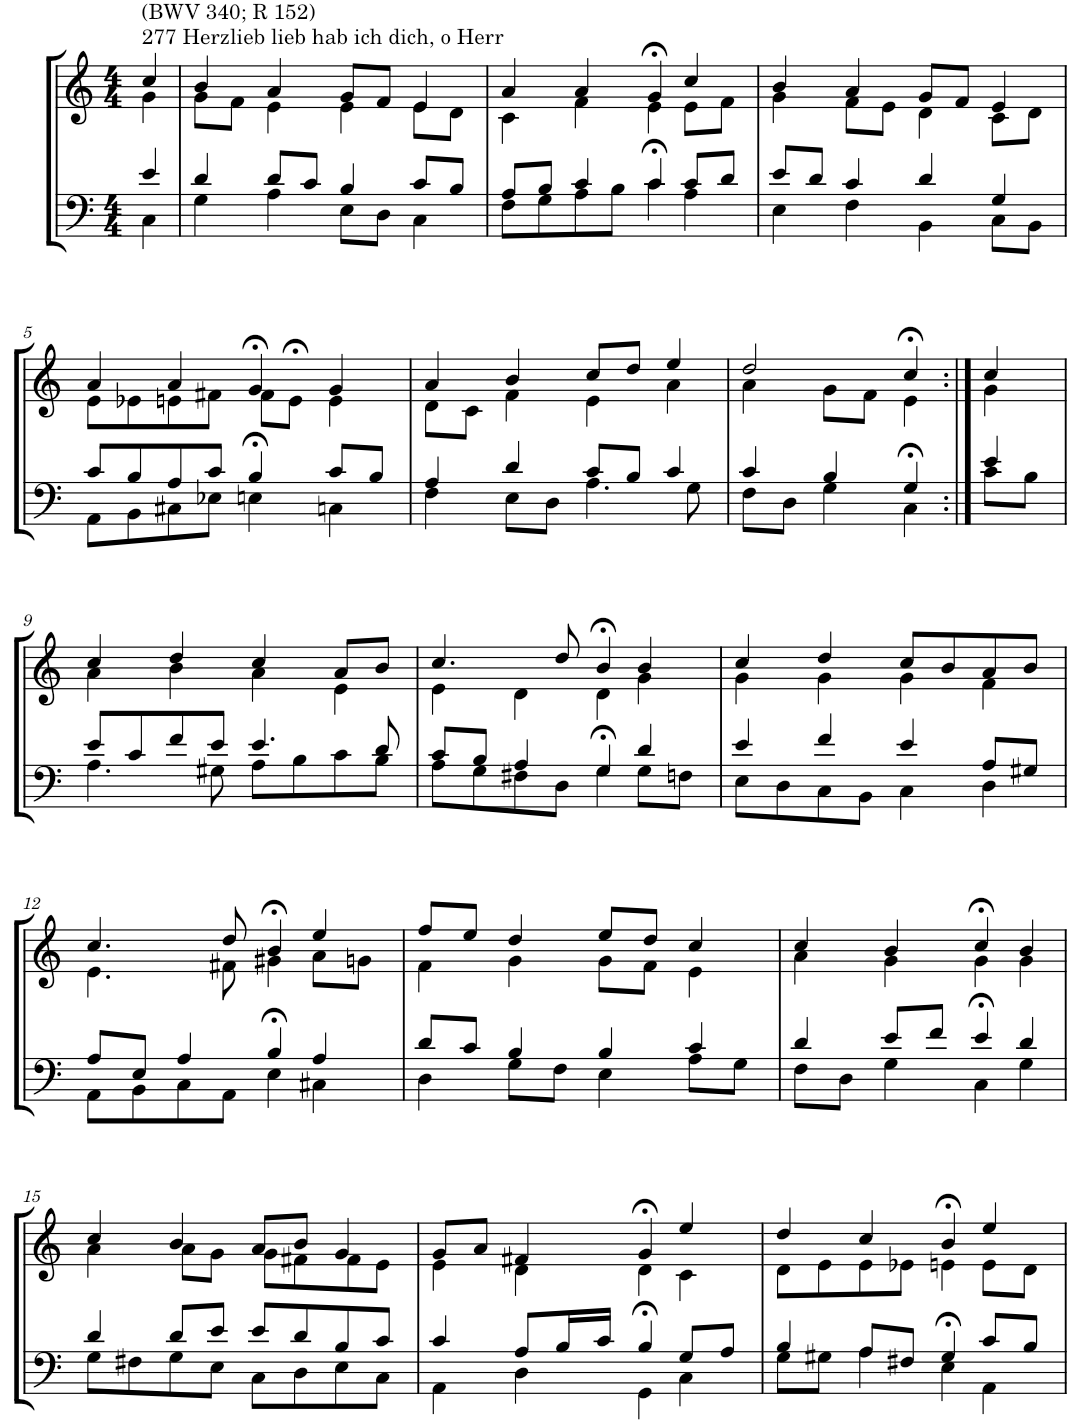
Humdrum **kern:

**kern	**kern
*part2	*part1
*staff2	*staff1
*I"Tenor/Baß	*I"Sopran/Alt
*clefF4	*clefG2
*k[]	*k[]
*M4/4	*M4/4
=1	=1
*^	*^
!	!	!LO:TX:a:t=277 Herzlieb lieb hab ich dich, o Herr	!
!	!	!LO:TX:a:t=(BWV 340; R 152)	!
4e/	4C\	4cc/	4g\
=2	=2	=2	=2
4d/	4G\	4b/	8g\L
.	.	.	8f\J
8d/L	4A\	4a/	4e\
8c/J	.	.	.
4B/	8E\L	8g/L	4e\
.	8D\J	8f/J	.
8c/L	4C\	4e/	8e\L
8B/J	.	.	8d\J
=3	=3	=3	=3
8A/L	8F\L	4a/	4c\
8B/J	8G\	.	.
4c/	8A\	4a/	4f\
.	8B\J	.	.
4c/	4c>\	4g>/	4e\
8c/L	4A\	4cc/	8e\L
8d/J	.	.	8f\J
=4	=4	=4	=4
8e/L	4E\	4b/	4g\
8d/J	.	.	.
4c/	4F\	4a/	8f\L
.	.	.	8e\J
4d/	4BB\	8g/L	4d\
.	.	8f/J	.
4G/	8C\L	4e/	8c\L
.	8BB\J	.	8d\J
!!LO:LB:g=z	!!
=5	=5	=5	=5
8c/L	8AA\L	4a/	8e\L
8B/	8BB\	.	8e-X\
8A/	8C#X\	4a/	8en\
8c/J	8E-X\J	.	8f#X\J
4B/	4En>\	4g>/	8f#\L
.	.	.	8e>\J
8c/L	4Cn\	4g/	4e\
8B/J	.	.	.
=6	=6	=6	=6
4A/	4F\	4a/	8d\L
.	.	.	8c\J
4d/	8E\L	4b/	4f\
.	8D\J	.	.
8c/L	4.A\	8cc/L	4e\
8B/J	.	8dd/J	.
4c/	.	4ee/	4a\
.	8G\	.	.
=7	=7	=7	=7
4c/	8F\L	2dd/	4a\
.	8D\J	.	.
4B/	4G\	.	8g\L
.	.	.	8f\J
4G/	4C>\	4cc>/	4e\
=8:|!	=8:|!	=8:|!	=8:|!
4e/	8c\L	4cc/	4g\
.	8B\J	.	.
!!LO:LB:g=z	!!
=9	=9	=9	=9
8e/L	4.A\	4cc/	4a\
8c/	.	.	.
8f/	.	4dd/	4b\
8e/J	8G#X\	.	.
4.e/	8A\L	4cc/	4a\
.	8B\	.	.
.	8c\	8a/L	4e\
8d/	8B\J	8b/J	.
=10	=10	=10	=10
8c/L	8A\L	4.cc/	4e\
8B/J	8G\	.	.
4A/	8F#X\	.	4d\
.	8D\J	8dd/	.
4G/	4G>\	4b>/	4d\
4d/	8G\L	4b/	4g\
.	8Fn\J	.	.
=11	=11	=11	=11
4e/	8E\L	4cc/	4g\
.	8D\	.	.
4f/	8C\	4dd/	4g\
.	8BB\J	.	.
4e/	4C\	8cc/L	4g\
.	.	8b/	.
8A/L	4D\	8a/	4f\
8G#X/J	.	8b/J	.
!!LO:LB:g=z	!!
=12	=12	=12	=12
8A/L	8AA\L	4.cc/	4.e\
8E/J	8BB\	.	.
4A/	8C\	.	.
.	8AA\J	8dd/	8f#X\
4B/	4E>\	4b>/	4g#X\
4A/	4C#X\	4ee/	8a\L
.	.	.	8gn\J
=13	=13	=13	=13
8d/L	4D\	8ff/L	4f\
8c/J	.	8ee/J	.
4B/	8G\L	4dd/	4g\
.	8F\J	.	.
4B/	4E\	8ee/L	8g\L
.	.	8dd/J	8f\J
4c/	8A\L	4cc/	4e\
.	8G\J	.	.
=14	=14	=14	=14
4d/	8F\L	4cc/	4a\
.	8D\J	.	.
8e/L	4G\	4b/	4g\
8f/J	.	.	.
4e/	4C>\	4cc>/	4g\
4d/	4G\	4b/	4g\
!!LO:LB:g=z	!!
=15	=15	=15	=15
4d/	8G\L	4cc/	4a\
.	8F#X\	.	.
8d/L	8G\	4b/	8a\L
8e/J	8E\J	.	8g\J
8e/L	8C\L	8a/L	8g\L
8d/	8D\	8b/J	8f#X\
8B/	8E\	4g/	8f#\
8c/J	8C\J	.	8e\J
=16	=16	=16	=16
4c/	4AA\	8g/L	4e\
.	.	8a/J	.
8A/L	4D\	4f#X/	4d\
16B/L	.	.	.
16c/JJ	.	.	.
4B/	4GG>\	4g>/	4d\
8G/L	4C\	4ee/	4c\
8A/J	.	.	.
=17	=17	=17	=17
4B/	8G\L	4dd/	8d\L
.	8G#X\J	.	8e\
8A/L	4A\	4cc/	8e\
8F#X/J	.	.	8e-X\J
4G#/	4E>\	4b>/	4en\
8c/L	4AA\	4ee/	8e\L
8B/J	.	.	8d\J
*v	*v	*	*
*	*v	*v
=	=
*-	*-
